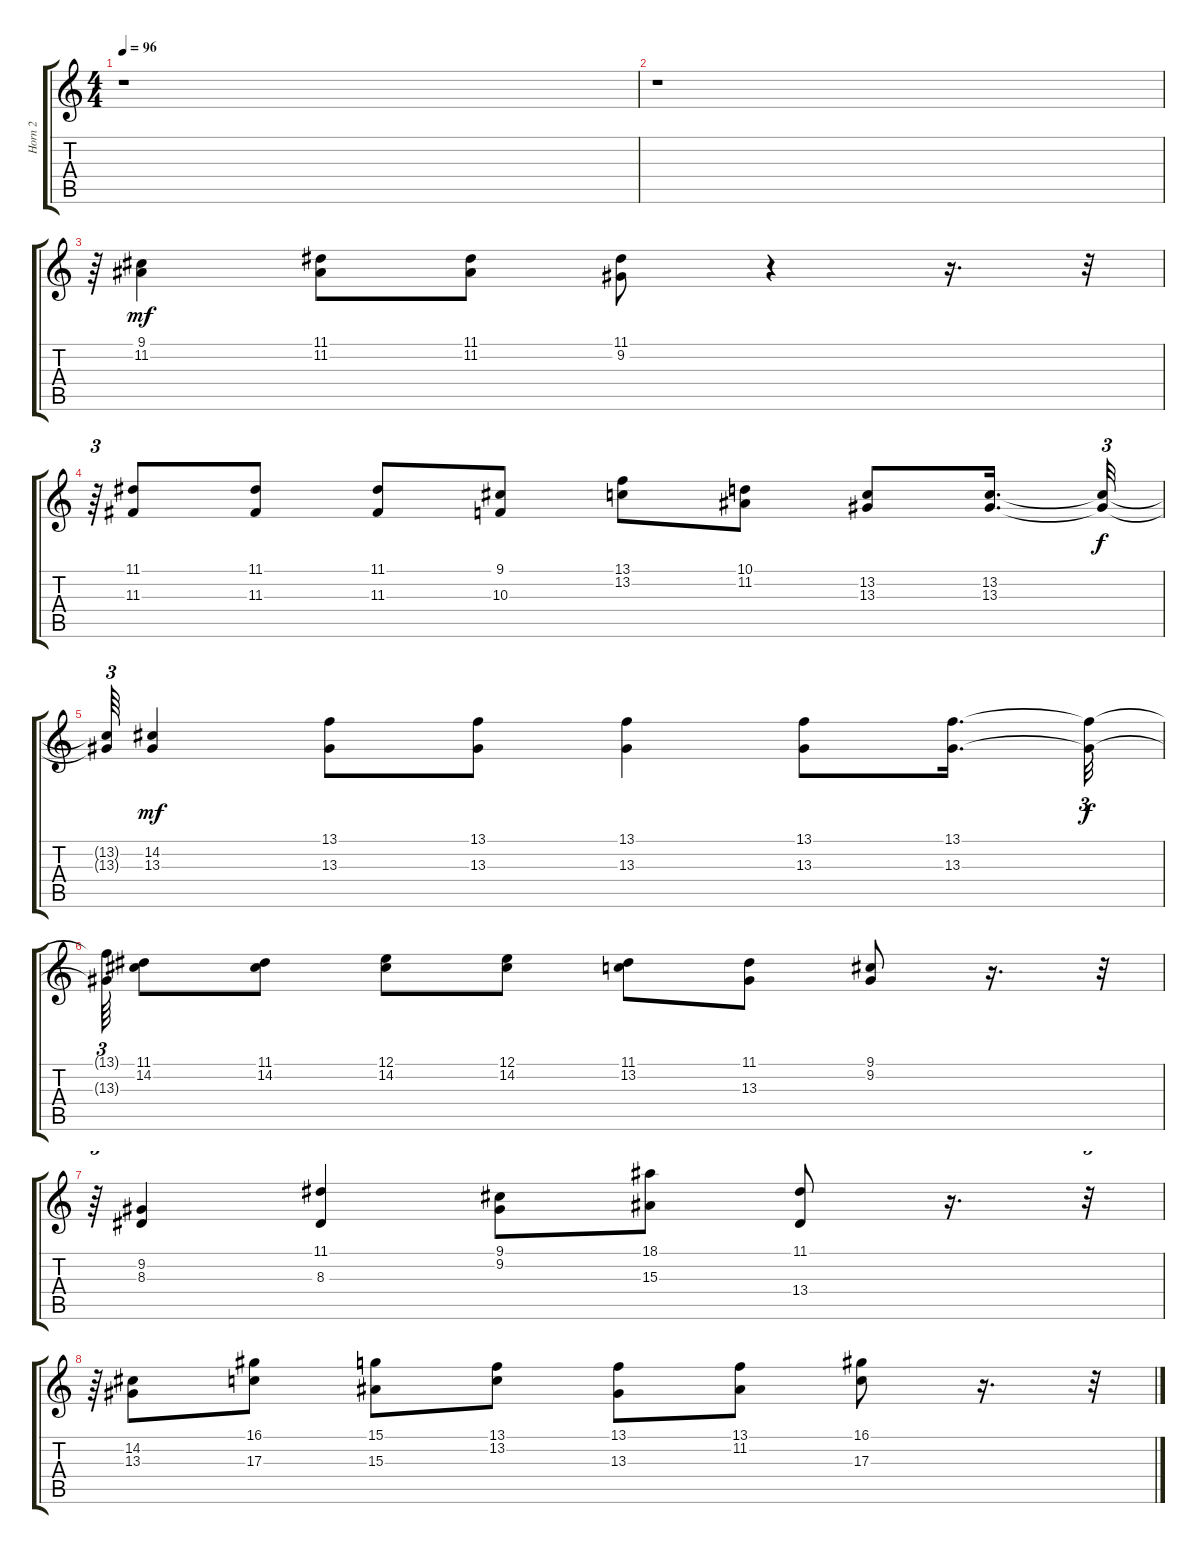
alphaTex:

\track ("Horn 2" "Horn 2") {instrument frenchhorn}
\staff {score tabs}
\tuning (E4 B3 G3 D3 A2 E2) {hide}
\ts (4 4)
\tempo 96
\clef g2
\ks c
r.1{dy f} |
r.1 |
r.64{tu (3 2)} (9.1 11.2).4{dy mf} (11.1 11.2).8 (11.1 11.2).8 (11.1 9.2).8 r.4 r.16{d} r.32{tu (3 2)} |
r.64{tu (3 2)} (11.1 11.3).8 (11.1 11.3).8 (11.1 11.3).8 (9.1 10.3).8 (13.1 13.2).8 (10.1 11.2).8 (13.2 13.3).8 (13.2 13.3).16{d} (13.2{t} 13.3{t}).32{tu (3 2) dy f} |
(13.2{t} 13.3{t}).64{tu (3 2)} (14.2 13.3).4{dy mf} (13.1 13.3).8 (13.1 13.3).8 (13.1 13.3).4 (13.1 13.3).8 (13.1 13.3).16{d} (13.1{t} 13.3{t}).32{tu (3 2) dy f} |
(13.1{t} 13.3{t}).64{tu (3 2)} (11.1 14.2).8 (11.1 14.2).8 (12.1 14.2).8 (12.1 14.2).8 (11.1 13.2).8 (11.1 13.3).8 (9.1 9.2).8 r.16{d} r.32{tu (3 2)} |
r.64{tu (3 2)} (9.2 8.3).4 (11.1 8.3).4 (9.1 9.2).8 (18.1 15.3).8 (11.1 13.4).8 r.16{d} r.32{tu (3 2)} |
r.64{tu (3 2)} (14.2 13.3).8 (16.1 17.3).8 (15.1 15.3).8 (13.1 13.2).8 (13.1 13.3).8 (13.1 11.2).8 (16.1 17.3).8 r.16{d} r.32{tu (3 2)}
